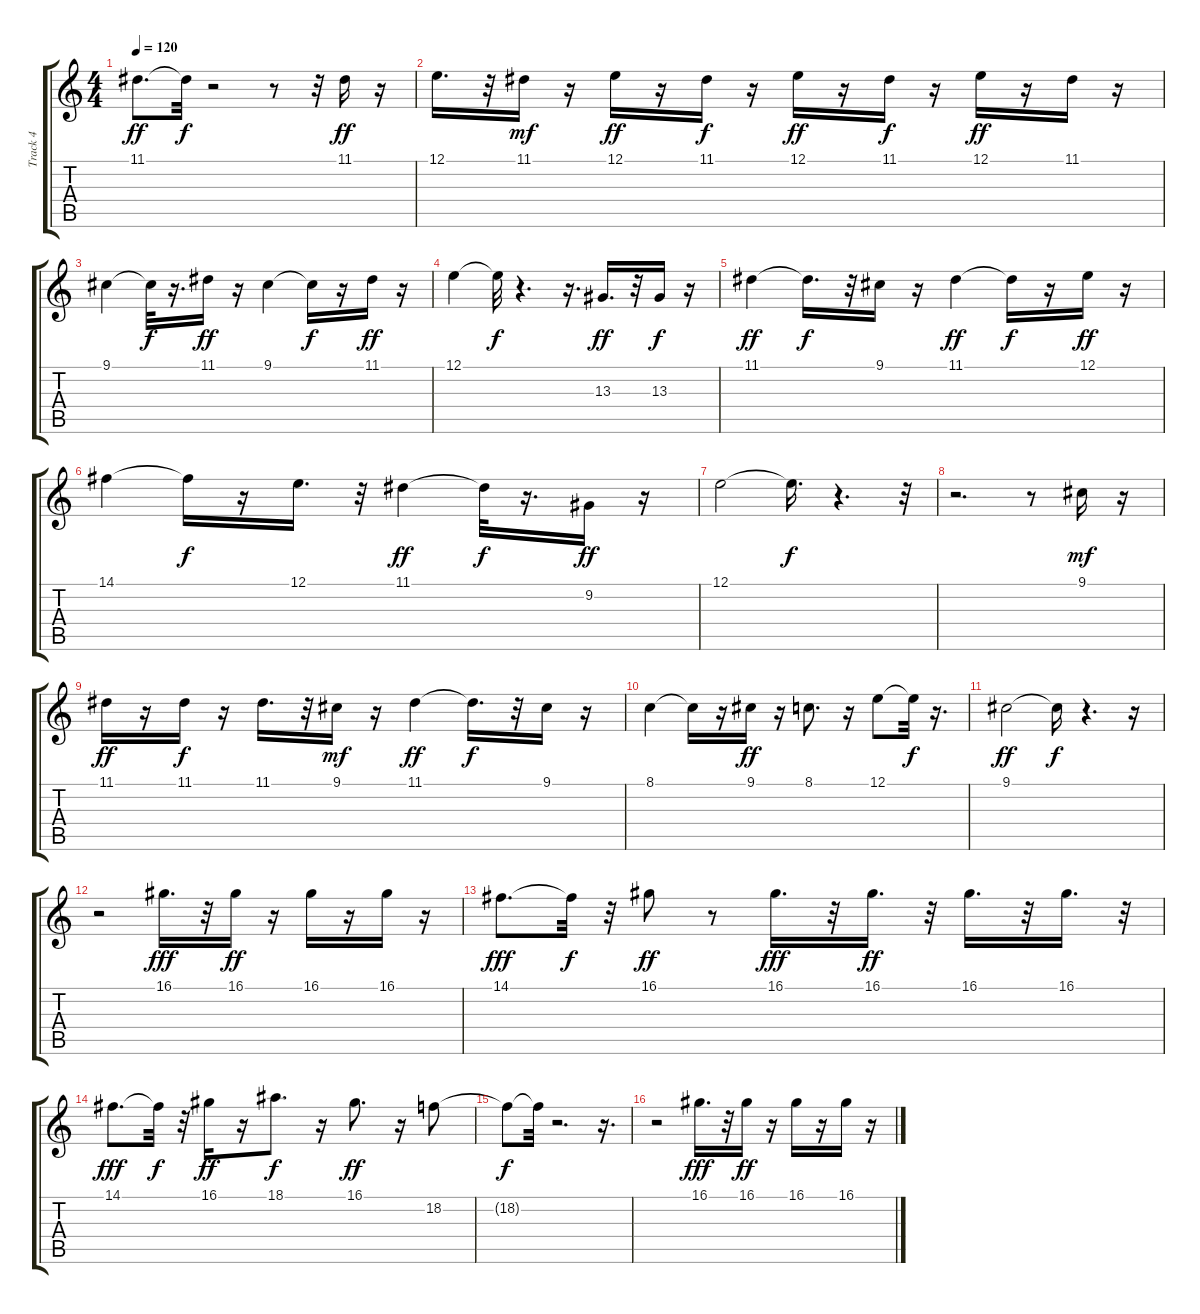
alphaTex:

\track ("Track 4" "Track 4") {instrument vibraphone}
\staff {score tabs}
\tuning (E4 B3 G3 D3 A2 E2) {hide}
\ts (4 4)
\tempo 120
\clef g2
\ks c
11.1.8{d dy ff} 11.1{t}.32{dy f} r.2 r.8 r.32 11.1.16{dy ff} r.16 |
12.1.16{d} r.32 11.1.16{dy mf} r.16 12.1.16{dy ff} r.16 11.1.16{dy f} r.16 12.1.16{dy ff} r.16 11.1.16{dy f} r.16 12.1.16{dy ff} r.16 11.1.16 r.16 |
9.1.4 9.1{t}.32{dy f} r.16{d} 11.1.16{dy ff} r.16 9.1.4 9.1{t}.16{dy f} r.16 11.1.16{dy ff} r.16 |
12.1.4 12.1{t}.32{dy f} r.4{d} r.16{d} 13.3.16{d dy ff} r.32 13.3.16{dy f} r.16 |
11.1.4{dy ff} 11.1{t}.16{d dy f} r.32 9.1.16 r.16 11.1.4{dy ff} 11.1{t}.16{dy f} r.16 12.1.16{dy ff} r.16 |
14.1.4 14.1{t}.16{dy f} r.16 12.1.16{d} r.32 11.1.4{dy ff} 11.1{t}.32{dy f} r.16{d} 9.2.16{dy ff} r.16 |
12.1.2 12.1{t}.16{d dy f} r.4{d} r.32 |
r.2{d} r.8 9.1.16{dy mf} r.16 |
11.1.16{dy ff} r.16 11.1.16{dy f} r.16 11.1.16{d} r.32 9.1.16{dy mf} r.16 11.1.4{dy ff} 11.1{t}.16{d dy f} r.32 9.1.16 r.16 |
8.1.4 8.1{t}.16 r.16 9.1.16{dy ff} r.16 8.1.8{d} r.16 12.1.8 12.1{t}.32{dy f} r.16{d} |
9.1.2{dy ff} 9.1{t}.16{dy f} r.4{d} r.16 |
r.2 16.1.16{d dy fff} r.32 16.1.16{dy ff} r.16 16.1.16 r.16 16.1.16 r.16 |
14.1.8{d dy fff} 14.1{t}.32{dy f} r.32 16.1.8{dy ff} r.8 16.1.16{d dy fff} r.32 16.1.16{d dy ff} r.32 16.1.16{d} r.32 16.1.16{d} r.32 |
14.1.8{d dy fff} 14.1{t}.32{dy f} r.32 16.1.16{dy ff} r.16 18.1.8{d dy f} r.16 16.1.8{d dy ff} r.16 18.2.8 |
18.2{t}.8{dy f} 18.2{t}.32 r.2{d} r.16{d} |
r.2 16.1.16{d dy fff} r.32 16.1.16{dy ff} r.16 16.1.16 r.16 16.1.16 r.16
